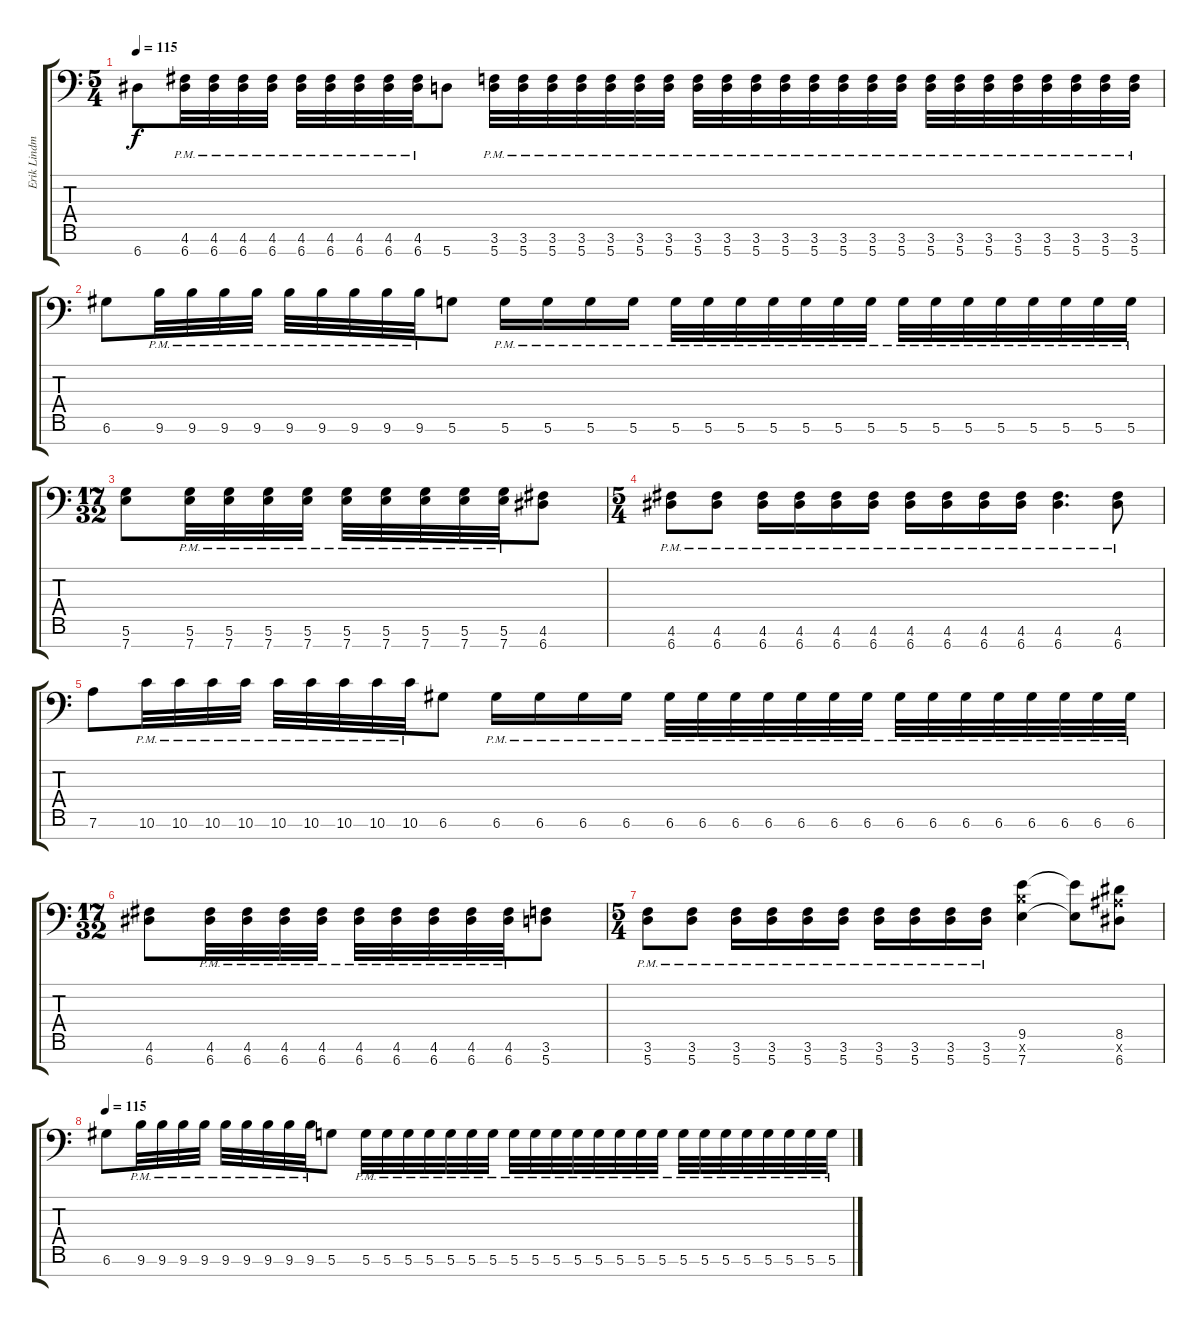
\track ("Erik Lindmark" "Erik Lindm") {instrument distortionguitar}
\staff {score tabs}
\tuning (D4 A3 F3 C3 G2 D2 A1) {hide}
\ts (5 4)
\tempo 115
\clef f4
\ks c
6.7.8{dy f} (4.6{pm} 6.7{pm}).32 (4.6{pm} 6.7{pm}).32 (4.6{pm} 6.7{pm}).32 (4.6{pm} 6.7{pm}).32 (4.6{pm} 6.7{pm}).32 (4.6{pm} 6.7{pm}).32 (4.6{pm} 6.7{pm}).32 (4.6{pm} 6.7{pm}).32 (4.6{pm} 6.7{pm}).32 5.7.8 (3.6{pm} 5.7{pm}).32 (3.6{pm} 5.7{pm}).32 (3.6{pm} 5.7{pm}).32 (3.6{pm} 5.7{pm}).32 (3.6{pm} 5.7{pm}).32 (3.6{pm} 5.7{pm}).32 (3.6{pm} 5.7{pm}).32 (3.6{pm} 5.7{pm}).32 (3.6{pm} 5.7{pm}).32 (3.6{pm} 5.7{pm}).32 (3.6{pm} 5.7{pm}).32 (3.6{pm} 5.7{pm}).32 (3.6{pm} 5.7{pm}).32 (3.6{pm} 5.7{pm}).32 (3.6{pm} 5.7{pm}).32 (3.6{pm} 5.7{pm}).32 (3.6{pm} 5.7{pm}).32 (3.6{pm} 5.7{pm}).32 (3.6{pm} 5.7{pm}).32 (3.6{pm} 5.7{pm}).32 (3.6{pm} 5.7{pm}).32 (3.6{pm} 5.7{pm}).32 (3.6{pm} 5.7{pm}).32 |
6.6.8 9.6{pm}.32 9.6{pm}.32 9.6{pm}.32 9.6{pm}.32 9.6{pm}.32 9.6{pm}.32 9.6{pm}.32 9.6{pm}.32 9.6{pm}.32 5.6.8 5.6{pm}.16 5.6{pm}.16 5.6{pm}.16 5.6{pm}.16 5.6{pm}.32 5.6{pm}.32 5.6{pm}.32 5.6{pm}.32 5.6{pm}.32 5.6{pm}.32 5.6{pm}.32 5.6{pm}.32 5.6{pm}.32 5.6{pm}.32 5.6{pm}.32 5.6{pm}.32 5.6{pm}.32 5.6{pm}.32 5.6{pm}.32 |
\ts (17 32)
(5.6 7.7).8 (5.6{pm} 7.7{pm}).32 (5.6{pm} 7.7{pm}).32 (5.6{pm} 7.7{pm}).32 (5.6{pm} 7.7{pm}).32 (5.6{pm} 7.7{pm}).32 (5.6{pm} 7.7{pm}).32 (5.6{pm} 7.7{pm}).32 (5.6{pm} 7.7{pm}).32 (5.6{pm} 7.7{pm}).32 (4.6 6.7).8 |
\ts (5 4)
(4.6{pm} 6.7{pm}).8 (4.6{pm} 6.7{pm}).8 (4.6{pm} 6.7{pm}).16 (4.6{pm} 6.7{pm}).16 (4.6{pm} 6.7{pm}).16 (4.6{pm} 6.7{pm}).16 (4.6{pm} 6.7{pm}).16 (4.6{pm} 6.7{pm}).16 (4.6{pm} 6.7{pm}).16 (4.6{pm} 6.7{pm}).16 (4.6{pm} 6.7{pm}).4{d} (4.6{pm} 6.7{pm}).8 |
7.6.8 10.6{pm}.32 10.6{pm}.32 10.6{pm}.32 10.6{pm}.32 10.6{pm}.32 10.6{pm}.32 10.6{pm}.32 10.6{pm}.32 10.6{pm}.32 6.6.8 6.6{pm}.16 6.6{pm}.16 6.6{pm}.16 6.6{pm}.16 6.6{pm}.32 6.6{pm}.32 6.6{pm}.32 6.6{pm}.32 6.6{pm}.32 6.6{pm}.32 6.6{pm}.32 6.6{pm}.32 6.6{pm}.32 6.6{pm}.32 6.6{pm}.32 6.6{pm}.32 6.6{pm}.32 6.6{pm}.32 6.6{pm}.32 |
\ts (17 32)
(4.6 6.7).8 (4.6{pm} 6.7{pm}).32 (4.6{pm} 6.7{pm}).32 (4.6{pm} 6.7{pm}).32 (4.6{pm} 6.7{pm}).32 (4.6{pm} 6.7{pm}).32 (4.6{pm} 6.7{pm}).32 (4.6{pm} 6.7{pm}).32 (4.6{pm} 6.7{pm}).32 (4.6{pm} 6.7{pm}).32 (3.6 5.7).8 |
\ts (5 4)
(3.6{pm} 5.7{pm}).8 (3.6{pm} 5.7{pm}).8 (3.6{pm} 5.7{pm}).16 (3.6{pm} 5.7{pm}).16 (3.6{pm} 5.7{pm}).16 (3.6{pm} 5.7{pm}).16 (3.6{pm} 5.7{pm}).16 (3.6{pm} 5.7{pm}).16 (3.6{pm} 5.7{pm}).16 (3.6{pm} 5.7{pm}).16 (9.5 9.6{x} 7.7).4 (9.5{t} 7.7{t}).8 (8.5 8.6{x} 6.7).8 |
\tempo 115
6.6.8 9.6{pm}.32 9.6{pm}.32 9.6{pm}.32 9.6{pm}.32 9.6{pm}.32 9.6{pm}.32 9.6{pm}.32 9.6{pm}.32 9.6{pm}.32 5.6.8 5.6{pm}.32 5.6{pm}.32 5.6{pm}.32 5.6{pm}.32 5.6{pm}.32 5.6{pm}.32 5.6{pm}.32 5.6{pm}.32 5.6{pm}.32 5.6{pm}.32 5.6{pm}.32 5.6{pm}.32 5.6{pm}.32 5.6{pm}.32 5.6{pm}.32 5.6{pm}.32 5.6{pm}.32 5.6{pm}.32 5.6{pm}.32 5.6{pm}.32 5.6{pm}.32 5.6{pm}.32 5.6{pm}.32
